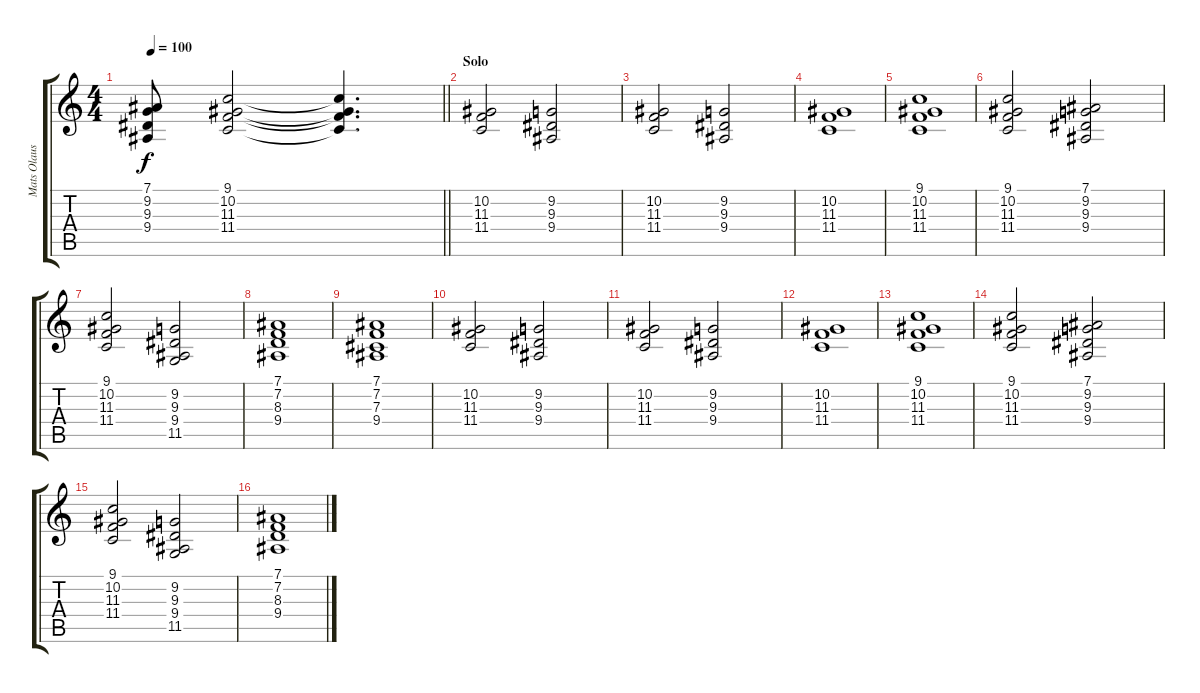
\track ("Mats Olausson" "Mats Olaus") {instrument choiraahs}
\staff {score tabs}
\tuning (Eb4 Bb3 Gb3 Db3 Ab2 Eb2) {hide}
\ts (4 4)
\tempo 100
\clef g2
\barLineRight lightlight
\ks c
(7.1 9.2 9.3 9.4).8{dy f} (9.1 10.2 11.3 11.4).2 (9.1{t} 10.2{t} 11.3{t} 11.4{t}).4{d} |
\section ("" "Solo")
(10.2 11.3 11.4).2 (9.2 9.3 9.4).2 |
(10.2 11.3 11.4).2 (9.2 9.3 9.4).2 |
(10.2 11.3 11.4).1 |
(9.1 10.2 11.3 11.4).1 |
(9.1 10.2 11.3 11.4).2 (7.1 9.2 9.3 9.4).2 |
(9.1 10.2 11.3 11.4).2 (9.2 9.3 9.4 11.5).2 |
(7.1 7.2 8.3 9.4).1 |
(7.1 7.2 7.3 9.4).1 |
(10.2 11.3 11.4).2 (9.2 9.3 9.4).2 |
(10.2 11.3 11.4).2 (9.2 9.3 9.4).2 |
(10.2 11.3 11.4).1 |
(9.1 10.2 11.3 11.4).1 |
(9.1 10.2 11.3 11.4).2 (7.1 9.2 9.3 9.4).2 |
(9.1 10.2 11.3 11.4).2 (9.2 9.3 9.4 11.5).2 |
(7.1 7.2 8.3 9.4).1
